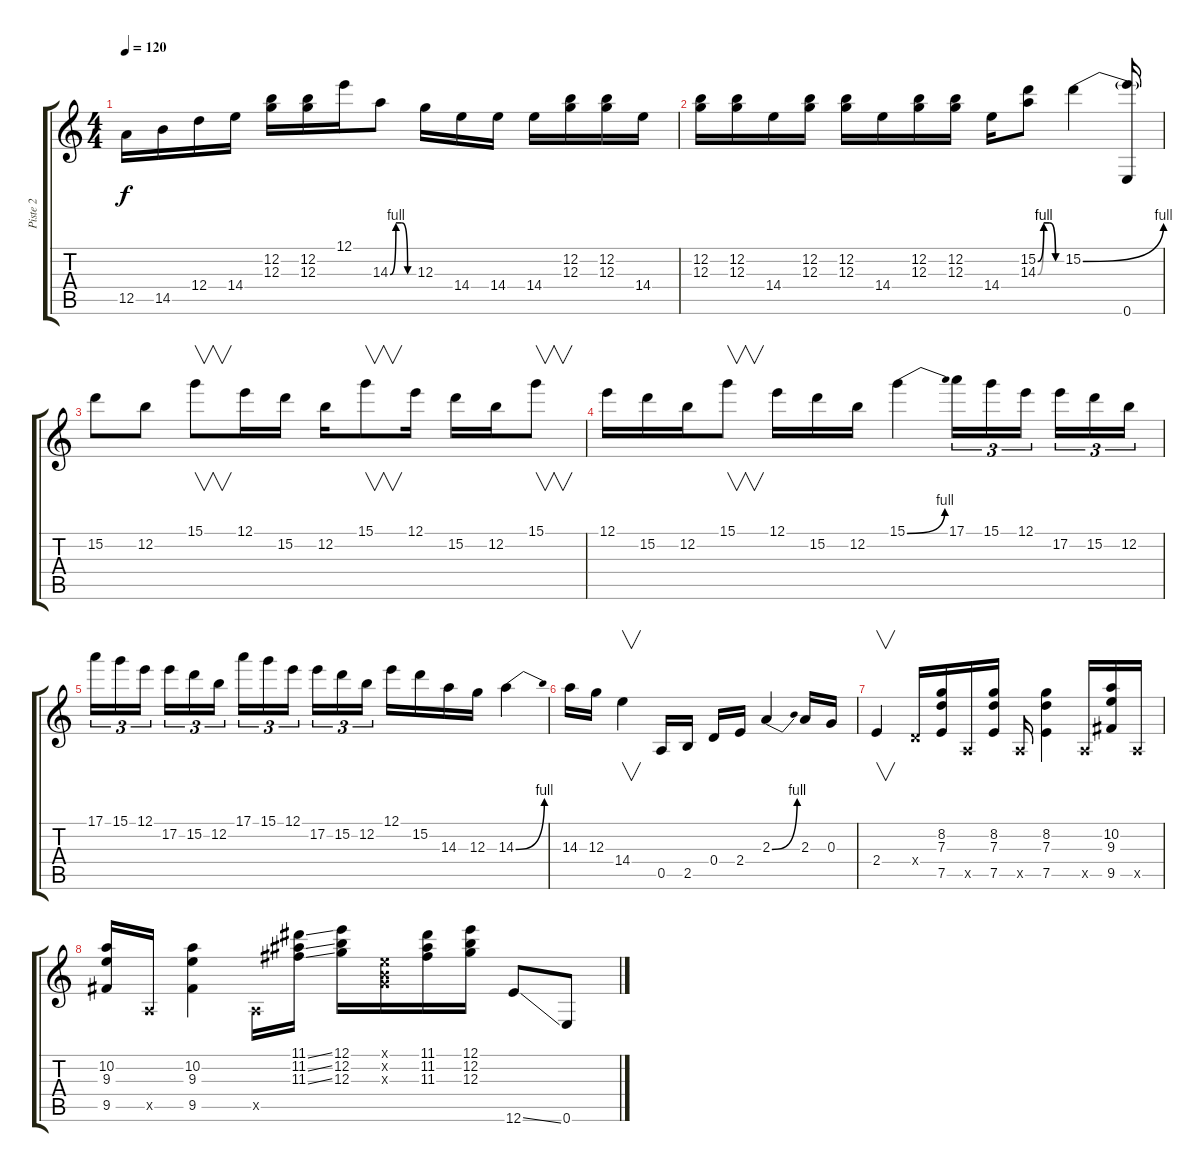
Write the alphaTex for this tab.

\track ("Piste 2" "Piste 2") {instrument electricguitarclean}
\staff {score tabs}
\tuning (E4 B3 G3 D3 A2 E2) {hide}
\ts (4 4)
\tempo 120
\clef g2
\ks c
12.5.16{dy f} 14.5.16 12.4.16 14.4.16 (12.2 12.3).16 (12.2 12.3).16 12.1.16 14.3{be (custom 0 0 15 4 30 4 45 0 60 0)}.8 12.3.16 14.4.16 14.4.16 14.4.16 (12.2 12.3).16 (12.2 12.3).16 14.4.16 |
(12.2 12.3).16 (12.2 12.3).16 14.4.16 (12.2 12.3).16 (12.2 12.3).16 14.4.16 (12.2 12.3).16 (12.2 12.3).16 14.4.16 (15.2{be (custom 0 0 15 4 30 4 45 0 60 0)} 14.3{be (custom 0 0 15 4 30 4 45 0 60 0)}).8 15.2{be (bend 0 0 60 4)}.4 (15.2{t} 0.6).16 |
15.2.8 12.2.8 15.1.8{v} 12.1.16 15.2.16 12.2.16 15.1.8{v} 12.1.16 15.2.16 12.2.16 15.1.8{v} |
12.1.16 15.2.16 12.2.16 15.1.8{v} 12.1.16 15.2.16 12.2.16 15.1{be (bend 0 0 60 4)}.4 17.1.16{tu (3 2)} 15.1.16{tu (3 2)} 12.1.16{tu (3 2)} 17.2.16{tu (3 2)} 15.2.16{tu (3 2)} 12.2.16{tu (3 2)} |
17.1.16{tu (3 2)} 15.1.16{tu (3 2)} 12.1.16{tu (3 2)} 17.2.16{tu (3 2)} 15.2.16{tu (3 2)} 12.2.16{tu (3 2)} 17.1.16{tu (3 2)} 15.1.16{tu (3 2)} 12.1.16{tu (3 2)} 17.2.16{tu (3 2)} 15.2.16{tu (3 2)} 12.2.16{tu (3 2)} 12.1.16 15.2.16 14.3.16 12.3.16 14.3{be (bend 0 0 60 4)}.4 |
14.3.16 12.3.16 14.4.4{v} 0.5.16 2.5.16 0.4.16 2.4.16 2.3{be (bend 0 0 60 4)}.4 2.3.16 0.3.16 |
2.4.4{v} 0.4{x}.16 (8.2 7.3 7.5).16 0.5{x}.16 (8.2 7.3 7.5).16 0.5{x}.16 (8.2 7.3 7.5).4 0.5{x}.16 (10.2 9.3 9.5).16 0.5{x}.16 |
(10.2 9.3 9.5).16 0.5{x}.16 (10.2 9.3 9.5).4 0.5{x}.16 (11.1{ss} 11.2{ss} 11.3{ss}).16 (12.1 12.2 12.3).16 (0.1{x} 0.2{x} 0.3{x}).16 (11.1 11.2 11.3).16 (12.1 12.2 12.3).16 12.6{ss}.8 0.6.8
